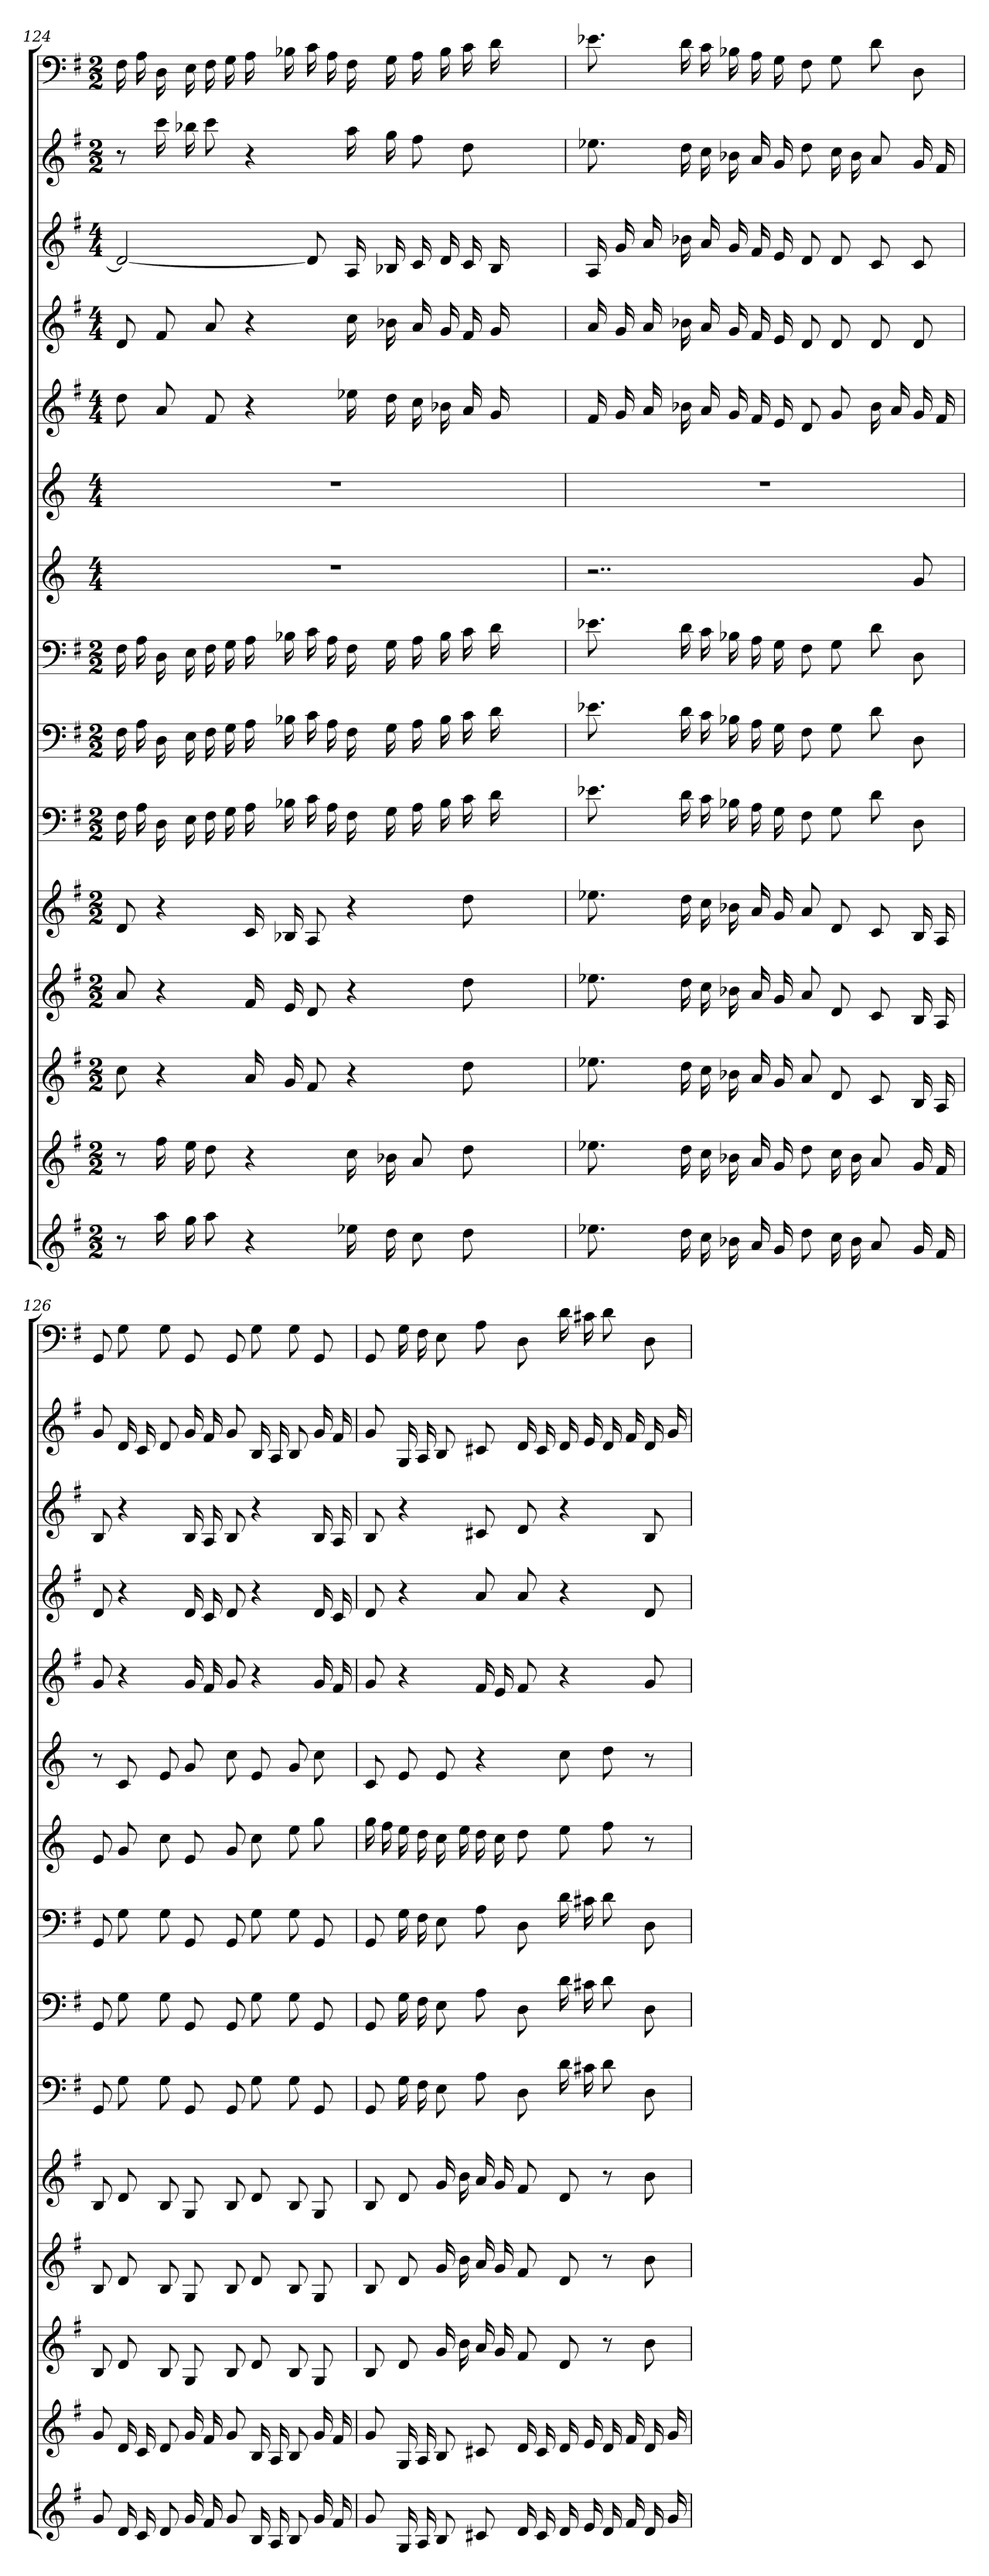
**kern	**kern	**kern	**kern	**kern	**kern	**kern	**kern	**kern	**kern	**kern	**kern	**kern	**kern	**kern
*part15	*part14	*part13	*part12	*part11	*part10	*part9	*part8	*part7	*part6	*part5	*part4	*part3	*part2	*part1
*staff15	*staff14	*staff13	*staff12	*staff11	*staff10	*staff9	*staff8	*staff7	*staff6	*staff5	*staff4	*staff3	*staff2	*staff1
*k[f#]	*k[f#]	*k[f#]	*k[f#]	*k[f#]	*k[f#]	*k[f#]	*k[f#]	*k[]	*k[]	*k[f#]	*k[f#]	*k[f#]	*k[f#]	*k[f#]
*G:	*G:	*G:	*G:	*G:	*G:	*G:	*G:	*	*	*G:	*G:	*G:	*G:	*G:
*M2/2	*M2/2	*M2/2	*M2/2	*M2/2	*M2/2	*M2/2	*M2/2	*M4/4	*M4/4	*M4/4	*M4/4	*M4/4	*M2/2	*M2/2
=124	=124	=124	=124	=124	=124	=124	=124	=124	=124	=124	=124	=124	=124	=124
8r	8r	8cc	8a	8d	16F#	16F#	16F#	1r	1r	8dd	8d	2d_	8r	16F#
.	.	.	.	.	16A	16A	16A	.	.	.	.	.	.	16A
16aa	16ff#	4r	4r	4r	16D	16D	16D	.	.	8a	8f#	.	16ccc	16D
16gg	16ee	.	.	.	16E	16E	16E	.	.	.	.	.	16bb-X	16E
8aa	8dd	.	.	.	16F#	16F#	16F#	.	.	8f#	8a	.	8ccc	16F#
.	.	.	.	.	16G	16G	16G	.	.	.	.	.	.	16G
4r	4r	16a	16f#	16c	16A	16A	16A	.	.	4r	4r	.	4r	16A
.	.	16g	16e	16B-X	16B-X	16B-X	16B-X	.	.	.	.	.	.	16B-X
.	.	8f#	8d	8A	16c	16c	16c	.	.	.	.	8d]	.	16c
.	.	.	.	.	16A	16A	16A	.	.	.	.	.	.	16A
16ee-X	16cc	4r	4r	4r	16F#	16F#	16F#	.	.	16ee-X	16cc	16A	16aa	16F#
16dd	16b-X	.	.	.	16G	16G	16G	.	.	16dd	16b-X	16B-X	16gg	16G
8cc	8a	.	.	.	16A	16A	16A	.	.	16cc	16a	16c	8ff#	16A
.	.	.	.	.	16B-	16B-	16B-	.	.	16b-X	16g	16d]	.	16B-
8dd	8dd	8dd	8dd	8dd	16c	16c	16c	.	.	16a	16f#	16c	8dd	16c
.	.	.	.	.	16d	16d	16d	.	.	16g	16g	16B-	.	16d
=125	=125	=125	=125	=125	=125	=125	=125	=125	=125	=125	=125	=125	=125	=125
8.ee-X	8.ee-X	8.ee-X	8.ee-X	8.ee-X	8.e-X	8.e-X	8.e-X	2..r	1r	16f#	16a	16A	8.ee-X	8.e-X
.	.	.	.	.	.	.	.	.	.	16g	16g	16g	.	.
.	.	.	.	.	.	.	.	.	.	16a	16a	16a	.	.
16dd	16dd	16dd	16dd	16dd	16d	16d	16d	.	.	16b-X	16b-X	16b-X	16dd	16d
16cc	16cc	16cc	16cc	16cc	16c	16c	16c	.	.	16a	16a	16a	16cc	16c
16b-X	16b-X	16b-X	16b-X	16b-X	16B-X	16B-X	16B-X	.	.	16g	16g	16g	16b-X	16B-X
16a	16a	16a	16a	16a	16A	16A	16A	.	.	16f#	16f#	16f#	16a	16A
16g	16g	16g	16g	16g	16G	16G	16G	.	.	16e	16e	16e	16g	16G
8dd	8dd	8a	8a	8a	8F#	8F#	8F#	.	.	8d	8d	8d	8dd	8F#
16cc	16cc	8d	8d	8d	8G	8G	8G	.	.	8g	8d	8d	16cc	8G
16b-	16b-	.	.	.	.	.	.	.	.	.	.	.	16b-	.
8a	8a	8c	8c	8c	8d	8d	8d	.	.	16b-	8d	8c	8a	8d
.	.	.	.	.	.	.	.	.	.	16a	.	.	.	.
16g	16g	16B	16B	16B	8D	8D	8D	8g	.	16g	8d	8c	16g	8D
16f#	16f#	16A	16A	16A	.	.	.	.	.	16f#	.	.	16f#	.
=126	=126	=126	=126	=126	=126	=126	=126	=126	=126	=126	=126	=126	=126	=126
8g	8g	8B	8B	8B	8GG	8GG	8GG	8e	8r	8g	8d	8B	8g	8GG
16d	16d	8d	8d	8d	8G	8G	8G	8g	8c	4r	4r	4r	16d	8G
16c	16c	.	.	.	.	.	.	.	.	.	.	.	16c	.
8d	8d	8B	8B	8B	8G	8G	8G	8cc	8e	.	.	.	8d	8G
16g	16g	8G	8G	8G	8GG	8GG	8GG	8e	8g	16g	16d	16B	16g	8GG
16f#	16f#	.	.	.	.	.	.	.	.	16f#	16c	16A	16f#	.
8g	8g	8B	8B	8B	8GG	8GG	8GG	8g	8cc	8g	8d	8B	8g	8GG
16B	16B	8d	8d	8d	8G	8G	8G	8cc	8e	4r	4r	4r	16B	8G
16A	16A	.	.	.	.	.	.	.	.	.	.	.	16A	.
8B	8B	8B	8B	8B	8G	8G	8G	8ee	8g	.	.	.	8B	8G
16g	16g	8G	8G	8G	8GG	8GG	8GG	8gg	8cc	16g	16d	16B	16g	8GG
16f#	16f#	.	.	.	.	.	.	.	.	16f#	16c	16A	16f#	.
=127	=127	=127	=127	=127	=127	=127	=127	=127	=127	=127	=127	=127	=127	=127
8g	8g	8B	8B	8B	8GG	8GG	8GG	16gg	8c	8g	8d	8B	8g	8GG
.	.	.	.	.	.	.	.	16ff	.	.	.	.	.	.
16G	16G	8d	8d	8d	16G	16G	16G	16ee	8e	4r	4r	4r	16G	16G
16A	16A	.	.	.	16F#	16F#	16F#	16dd	.	.	.	.	16A	16F#
8B	8B	16g	16g	16g	8E	8E	8E	16cc	8e	.	.	.	8B	8E
.	.	16b	16b	16b	.	.	.	16ee	.	.	.	.	.	.
8c#X	8c#X	16a	16a	16a	8A	8A	8A	16dd	4r	16f#	8a	8c#X	8c#X	8A
.	.	16g	16g	16g	.	.	.	16cc	.	16e	.	.	.	.
16d	16d	8f#	8f#	8f#	8D	8D	8D	8dd	.	8f#	8a	8d	16d	8D
16c#	16c#	.	.	.	.	.	.	.	.	.	.	.	16c#	.
16d	16d	8d	8d	8d	16d	16d	16d	8ee	8cc	4r	4r	4r	16d	16d
16e	16e	.	.	.	16c#X	16c#X	16c#X	.	.	.	.	.	16e	16c#X
16d	16d	8r	8r	8r	8d	8d	8d	8ff	8dd	.	.	.	16d	8d
16f#	16f#	.	.	.	.	.	.	.	.	.	.	.	16f#	.
16d	16d	8b	8b	8b	8D	8D	8D	8r	8r	8g	8d	8B	16d	8D
16g	16g	.	.	.	.	.	.	.	.	.	.	.	16g	.
=	=	=	=	=	=	=	=	=	=	=	=	=	=	=
*-	*-	*-	*-	*-	*-	*-	*-	*-	*-	*-	*-	*-	*-	*-
